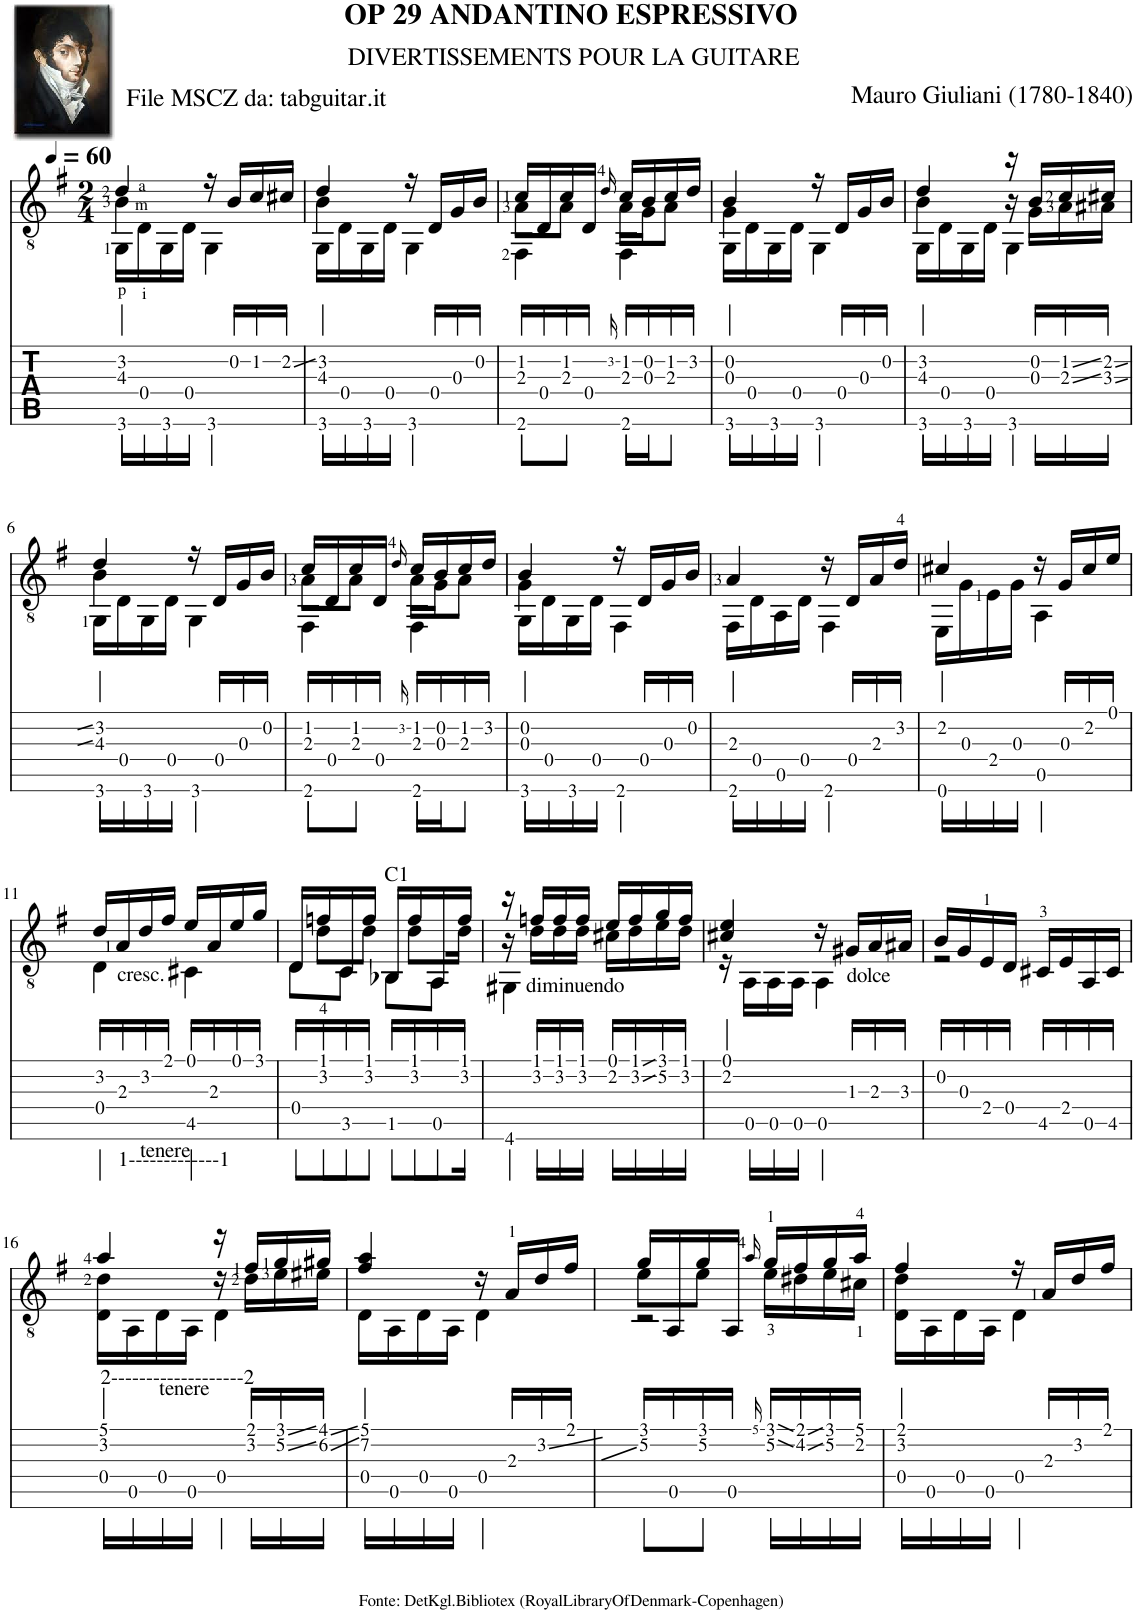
**kern	**kern
*part2	*part1
*staff2	*staff1
*I"Chitarra classica (Intavolatura)	*I"Classical Guitar
*stria6	*
*	*clefGv2
*k[f#]	*k[f#]
*M2/4	*M2/4
*MM60	*MM60
=1	=1
*^	*^
*	*^	*	*^
4d/	4B\	16GG\LL	4d/	4B\	16GG\LL
.	.	16D\	.	.	16D\
.	.	16GG\	.	.	16GG\
.	.	16D\JJ	.	.	16D\JJ
16r	4ryy	4GG\	16r	4ryy	4GG\
16B/LL	.	.	16B/LL	.	.
16c/	.	.	16c/	.	.
16c#X/JJ	.	.	16c#X/JJ	.	.
=2	=2	=2	=2	=2	=2
4d/	4B\	16GG\LL	4d/	4B\	16GG\LL
.	.	16D\	.	.	16D\
.	.	16GG\	.	.	16GG\
.	.	16D\JJ	.	.	16D\JJ
16r	4ryy	4GG\	16r	4ryy	4GG\
16D/LL	.	.	16D/LL	.	.
16G/	.	.	16G/	.	.
16B/JJ	.	.	16B/JJ	.	.
=3	=3	=3	=3	=3	=3
16c/LL	8A\L	4FF#\	16c/LL	8A\L	4FF#\
16D/	.	.	16D/	.	.
16c/	8A\J	.	16c/	8A\J	.
16D/JJ	.	.	16D/JJ	.	.
16qd/	.	.	16qd/	.	.
16c/LL	16A\LL	4FF#\	16c/LL	16A\LL	4FF#\
16B/	16G\J	.	16B/	16G\J	.
16c/	8A\J	.	16c/	8A\J	.
16d/JJ	.	.	16d/JJ	.	.
=4	=4	=4	=4	=4	=4
4B/	4G\	16GG\LL	4B/	4G\	16GG\LL
.	.	16D\	.	.	16D\
.	.	16GG\	.	.	16GG\
.	.	16D\JJ	.	.	16D\JJ
16r	4ryy	4GG\	16r	4ryy	4GG\
16D/LL	.	.	16D/LL	.	.
16G/	.	.	16G/	.	.
16B/JJ	.	.	16B/JJ	.	.
=5	=5	=5	=5	=5	=5
4d/	4B\	16GG\LL	4d/	4B\	16GG\LL
.	.	16D\	.	.	16D\
.	.	16GG\	.	.	16GG\
.	.	16D\JJ	.	.	16D\JJ
16r	16r	4GG\	16r	16r	4GG\
16B/LL	16G\LL	.	16B/LL	16G\LL	.
16c/	16A\	.	16c/	16A\	.
16c#X/JJ	16A#X\JJ	.	16c#X/JJ	16A#X\JJ	.
!!LO:LB:g=z	!!	!!
=6	=6	=6	=6	=6	=6
4d/	4B\	16GG\LL	4d/	4B\	16GG\LL
.	.	16D\	.	.	16D\
.	.	16GG\	.	.	16GG\
.	.	16D\JJ	.	.	16D\JJ
16r	4ryy	4GG\	16r	4ryy	4GG\
16D/LL	.	.	16D/LL	.	.
16G/	.	.	16G/	.	.
16B/JJ	.	.	16B/JJ	.	.
=7	=7	=7	=7	=7	=7
16c/LL	8A\L	4FF#\	16c/LL	8A\L	4FF#\
16D/	.	.	16D/	.	.
16c/	8A\J	.	16c/	8A\J	.
16D/JJ	.	.	16D/JJ	.	.
16qd/	.	.	16qd/	.	.
16c/LL	16A\LL	4FF#\	16c/LL	16A\LL	4FF#\
16B/	16G\J	.	16B/	16G\J	.
16c/	8A\J	.	16c/	8A\J	.
16d/JJ	.	.	16d/JJ	.	.
=8	=8	=8	=8	=8	=8
4B/	4G\	16GG\LL	4B/	4G\	16GG\LL
.	.	16D\	.	.	16D\
.	.	16GG\	.	.	16GG\
.	.	16D\JJ	.	.	16D\JJ
16r	4ryy	4FF#\	16r	4ryy	4FF#\
16D/LL	.	.	16D/LL	.	.
16G/	.	.	16G/	.	.
16B/JJ	.	.	16B/JJ	.	.
*	*v	*v	*	*	*
*	*	*	*v	*v
=9	=9	=9	=9
4A/	16FF#\LL	4A/	16FF#\LL
.	16D\	.	16D\
.	16AA\	.	16AA\
.	16D\JJ	.	16D\JJ
16r	4FF#\	16r	4FF#\
16D/LL	.	16D/LL	.
16A/	.	16A/	.
16d/JJ	.	16d/JJ	.
=10	=10	=10	=10
4c#X/	16EE\LL	4c#X/	16EE\LL
.	16G\	.	16G\
.	16E\	.	16E\
.	16G\JJ	.	16G\JJ
16r	4AA\	16r	4AA\
16G/LL	.	16G/LL	.
16c#/	.	16c#/	.
16e/JJ	.	16e/JJ	.
!!LO:LB:g=z	!!
=11	=11	=11	=11
16d/LL	4D\	16d/LL	4D\
!	!	!LO:TX:b:t=cresc.	!
!LO:TX:b:t=1-------------1	!	!	!
16A/	.	16A/	.
!LO:TX:b:t=tenere	!	!	!
16d/	.	16d/	.
16f#/JJ	.	16f#/JJ	.
16e/LL	4C#X\	16e/LL	4C#X\
16A/	.	16A/	.
16e/	.	16e/	.
16g/JJ	.	16g/JJ	.
=12	=12	=12	=12
*	*^	*	*^
16D/LL	16ryy	8D\L	16D/LL	16ryy	8D\L
16fn/	8d\L	.	16fn/	8d\L	.
16C/	.	8C\J	16C/	.	8C\J
16f/JJ	8d\J	.	16f/JJ	8d\J	.
!	!	!	!LO:TX:a:t=C1	!	!
16BB-X/LL	.	8BB-\L	16BB-X/LL	.	8BB-\L
16f/	8d\L	.	16f/	8d\L	.
16AA/	.	8AA\J	16AA/	.	8AA\J
16f/JJ	16d\Jk	.	16f/JJ	16d\Jk	.
=13	=13	=13	=13	=13	=13
16r	16r	4GG#X\	16r	16r	4GG#X\
!	!	!	!LO:TX:b:t=diminuendo	!	!
16fn/LL	16d\LL	.	16fn/LL	16d\LL	.
16f/	16d\	.	16f/	16d\	.
16f/JJ	16d\JJ	.	16f/JJ	16d\JJ	.
16e/LL	16c#X\LL	4ryy	16e/LL	16c#X\LL	4ryy
16f/	16d\	.	16f/	16d\	.
16g/	16e\	.	16g/	16e\	.
16f/JJ	16d\JJ	.	16f/JJ	16d\JJ	.
*	*v	*v	*	*	*
*	*	*	*v	*v
=14	=14	=14	=14
4c#X/ 4e/	16r	4c#X/ 4e/	16r
.	16AA\LL	.	16AA\LL
.	16AA\	.	16AA\
.	16AA\JJ	.	16AA\JJ
16r	4AA\	16r	4AA\
!	!	!LO:TX:b:t=dolce	!
16G#X/LL	.	16G#X/LL	.
16A/	.	16A/	.
16A#X/JJ	.	16A#X/JJ	.
=15	=15	=15	=15
16B/LL	2r	16B/LL	2r
16G/	.	16G/	.
16E/	.	16E/	.
16D/JJ	.	16D/JJ	.
16C#X/LL	.	16C#X/LL	.
16E/	.	16E/	.
16AA/	.	16AA/	.
16C#/JJ	.	16C#/JJ	.
!!LO:LB:g=z
=16	=16	=16	=16
*	*^	*	*^
!LO:TX:a:t=2-------------------2	!	!	!	!	!
4a/	4d\	16D\LL	4a/	4d\	16D\LL
.	.	16AA\	.	.	16AA\
.	.	16D\	.	.	16D\
!	!	!LO:TX:a:t=tenere	!	!	!
.	.	16AA\JJ	.	.	16AA\JJ
16r	16r	4D\	16r	16r	4D\
16f#/LL	16d\LL	.	16f#/LL	16d\LL	.
16g/	16e\	.	16g/	16e\	.
16g#X/JJ	16e#X\JJ	.	16g#X/JJ	16e#X\JJ	.
*	*v	*v	*	*	*
*	*	*	*v	*v
=17	=17	=17	=17
4f#/ 4a/	16D\LL	4f#/ 4a/	16D\LL
.	16AA\	.	16AA\
.	16D\	.	16D\
.	16AA\JJ	.	16AA\JJ
16r	4D\	16r	4D\
16A/LL	.	16A/LL	.
16d/	.	16d/	.
16f#/JJ	.	16f#/JJ	.
=18	=18	=18	=18
*	*^	*	*^
16g/LL	8e\L	2r	16g/LL	8e\L	2r
16AA/	.	.	16AA/	.	.
16g/	8e\J	.	16g/	8e\J	.
16AA/JJ	.	.	16AA/JJ	.	.
16qa/	.	.	16qa/	.	.
16g/LL	16e\LL	.	16g/LL	16e\LL	.
16f#/	16d#X\	.	16f#/	16d#X\	.
16g/	16e\	.	16g/	16e\	.
16a/JJ	16c#X\JJ	.	16a/JJ	16c#X\JJ	.
=19	=19	=19	=19	=19	=19
4f#/	4d\	16D\LL	4f#/	4d\	16D\LL
.	.	16AA\	.	.	16AA\
.	.	16D\	.	.	16D\
.	.	16AA\JJ	.	.	16AA\JJ
16r	4ryy	4D\	16r	4ryy	4D\
16A/LL	.	.	16A/LL	.	.
16d/	.	.	16d/	.	.
16f#/JJ	.	.	16f#/JJ	.	.
*v	*v	*v	*	*	*
*	*v	*v	*v
=	=
*-	*-
